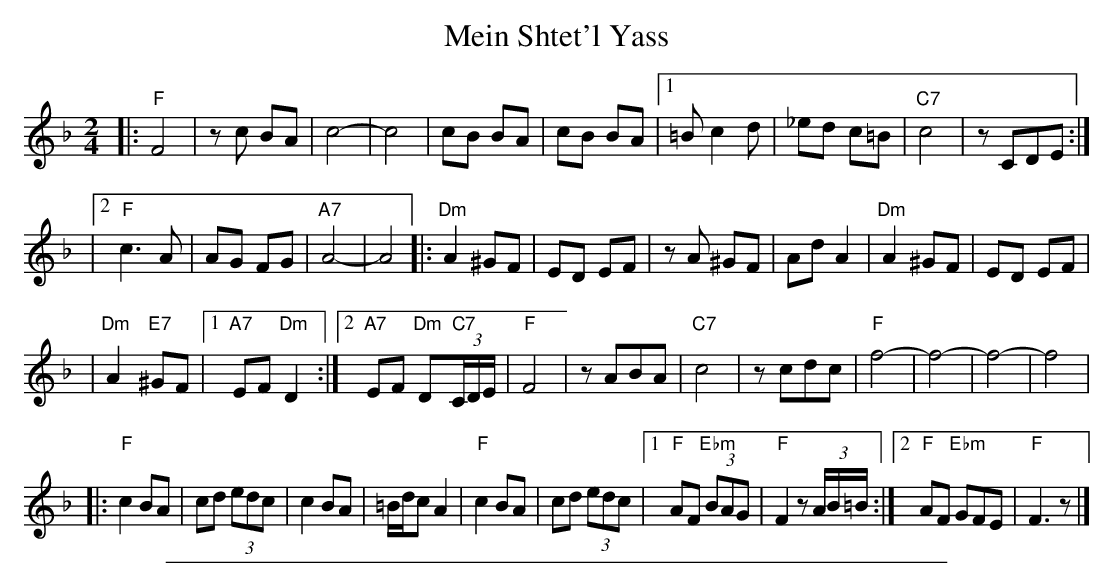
X:1
T: Mein Shtet'l Yass
M: 2/4
L: 1/8
K: F
|: "F"F4 | zc BA | c4- \
| c4 | cB BA | cB BA \
|1 =B c2 d | _ed c=B | "C7"c4 | zCDE :|
|2 "F"c3A | AG FG | "A7"A4- | A4 \
|: "Dm"A2 ^GF | ED EF | zA ^GF \
| Ad A2 | "Dm"A2 ^GF | ED EF |
| "Dm"A2 "E7"^GF |1 "A7"EF "Dm"D2 \
:|2 "A7"EF "Dm"D" C7"(3C/D/E/ | "F"F4 | zABA | "C7"c4 | zcdc \
| "F"f4- | f4- | f4- | f4 |
K: _B_e_G	% F freygish
|: "F"c2 BA | cd (3edc | c2 BA \
| =B/d/c A2 | "F"c2 BA | cd (3edc \
|1 "F"AF "Ebm"(3BAG | "F"F2 z(3A/B/=B/ \
:|2 "F"AF "Ebm"GFE | "F"F3 z |]
